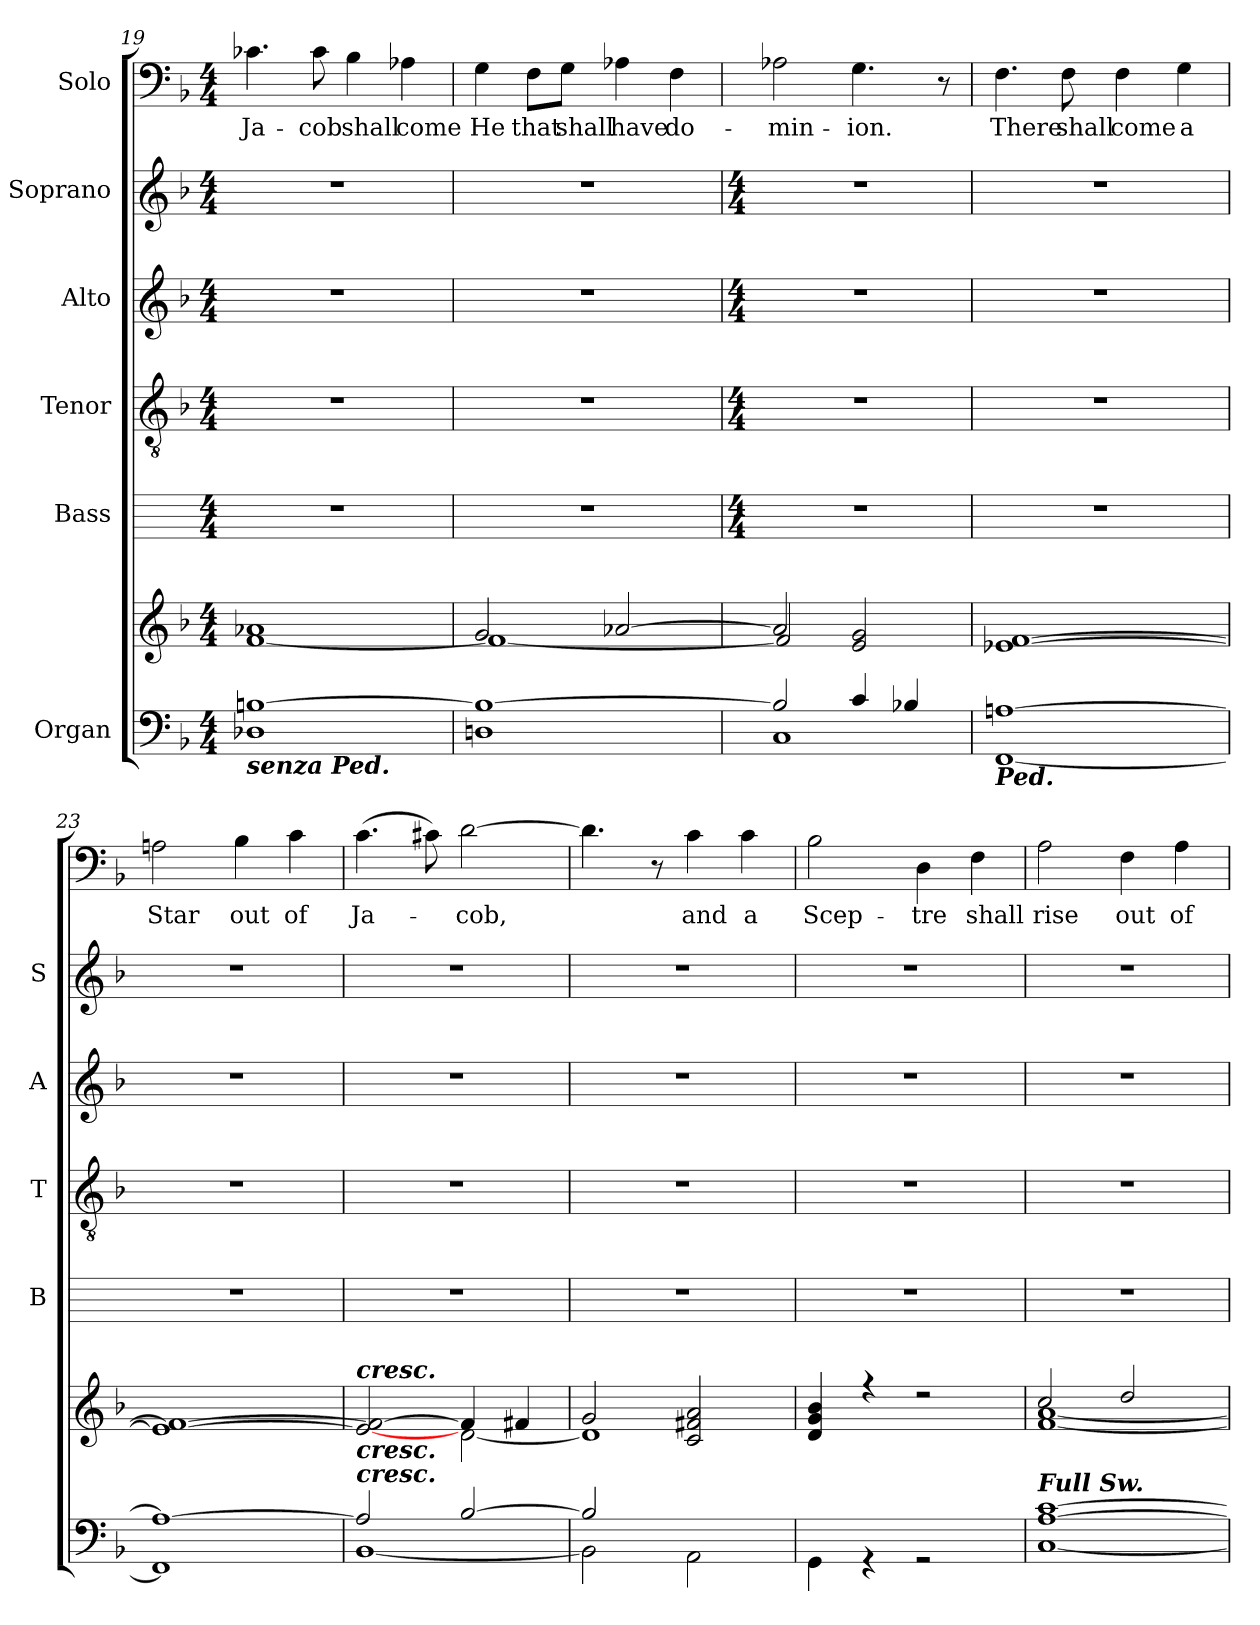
**kern	**kern	**kern	**kern	**kern	**kern	**kern	**text
*part6	*part6	*part5	*part4	*part3	*part2	*part1	*part1
*staff7	*staff6	*staff5	*staff4	*staff3	*staff2	*staff1	*staff1
*I"Organ	*	*I"Bass	*I"Tenor	*I"Alto	*I"Soprano	*I"Solo	*
*	*	*I'B	*I'T	*I'A	*I'S	*	*
*clefF4	*clefG2	*	*clefGv2	*clefG2	*clefG2	*clefF4	*
*k[b-]	*k[b-]	*	*k[b-]	*k[b-]	*k[b-]	*k[b-]	*
*F:	*F:	*	*F:	*F:	*F:	*F:	*
*M4/4	*M4/4	*M4/4	*M4/4	*M4/4	*M4/4	*M4/4	*
=19	=19	=19	=19	=19	=19	=19	=19
*^	*^	*	*	*	*	*	*
!LO:TX:b:Bi:t=senza Ped.	!	!	!	!	!	!	!	!	!
!	!	!	!	!	!	!	!	!	!LO:LY:b
[1Bn/	1D-X\	1a-X/	[1f\	1r	1r	1r	1r	4.c-X	Ja-
!	!	!	!	!	!	!	!	!	!LO:LY:b
.	.	.	.	.	.	.	.	8c-	-cob
!	!	!	!	!	!	!	!	!	!LO:LY:b
.	.	.	.	.	.	.	.	4B-	shall
!	!	!	!	!	!	!	!	!	!LO:LY:b
.	.	.	.	.	.	.	.	4A-X	come
=20	=20	=20	=20	=20	=20	=20	=20	=20	=20
!	!	!	!	!	!	!	!	!	!LO:LY:b
1B/_	1Dn\	2g/	1f\_	1r	1r	1r	1r	4G	He
!	!	!	!	!	!	!	!	!	!LO:LY:b
.	.	.	.	.	.	.	.	8F\L	that
!	!	!	!	!	!	!	!	!	!LO:LY:b
.	.	.	.	.	.	.	.	8G\J	shall
!	!	!	!	!	!	!	!	!	!LO:LY:b
.	.	[2a-X/	.	.	.	.	.	4A-X	have
!	!	!	!	!	!	!	!	!	!LO:LY:b
.	.	.	.	.	.	.	.	4F	do-
!!LO:LB:g=z
=21	=21	=21	=21	=21	=21	=21	=21	=21	=21
*	*	*	*	*M4/4	*M4/4	*M4/4	*M4/4	*	*
!	!	!	!	!	!	!	!	!	!LO:LY:b
2B/]	1C\	2a-/]	2f/]	1r	1r	1r	1r	2A-X	-min-
!	!	!	!	!	!	!	!	!	!LO:LY:b
4c/	.	2e/ 2g/	2ryy	.	.	.	.	4.G	-ion.
4B-X/	.	.	.	.	.	.	.	.	.
.	.	.	.	.	.	.	.	8r	.
=22	=22	=22	=22	=22	=22	=22	=22	=22	=22
!LO:TX:b:Bi:t=Ped.	!	!	!	!	!	!	!	!	!
!	!	!	!	!	!	!	!	!	!LO:LY:b
[1An/	[1FF\	[1e-X/ [1f/	1ryy	1r	1r	1r	1r	4.F	There
!	!	!	!	!	!	!	!	!	!LO:LY:b
.	.	.	.	.	.	.	.	8F	shall
!	!	!	!	!	!	!	!	!	!LO:LY:b
.	.	.	.	.	.	.	.	4F	come
!	!	!	!	!	!	!	!	!	!LO:LY:b
.	.	.	.	.	.	.	.	4G	a
=23	=23	=23	=23	=23	=23	=23	=23	=23	=23
!	!	!	!	!	!	!	!	!	!LO:LY:b
1A/_	1FF\]	1e-/_ 1f/_	1ryy	1r	1r	1r	1r	2An	Star
!	!	!	!	!	!	!	!	!	!LO:LY:b
.	.	.	.	.	.	.	.	4B-	out
!	!	!	!	!	!	!	!	!	!LO:LY:b
.	.	.	.	.	.	.	.	4c	of
=24	=24	=24	=24	=24	=24	=24	=24	=24	=24
!	!	!LO:TX:a:Bi:t=cresc.	!	!	!	!	!	!	!
!LO:TX:a:Bi:t=cresc.	!	!	!	!	!	!	!	!	!
!LO:TX:a:Bi:t=cresc.	!	!	!	!	!	!	!	!	!
!	!	!	!	!	!	!	!	!	!LO:LY:b
2A/]	[1BB-\	2e-/_ 2f/_	2ryy	1r	1r	1r	1r	(>4.c	Ja-
.	.	.	.	.	.	.	.	8c#X)	.
!	!	!	!	!	!	!	!	!	!LO:LY:b
[2B-/	.	4f/]	[2d\	.	.	.	.	[2d	cob,
.	.	4f#X/	.	.	.	.	.	.	.
=25	=25	=25	=25	=25	=25	=25	=25	=25	=25
2B-/]	2BB-\]	2g/	1d\]	1r	1r	1r	1r	4.d]	.
.	.	.	.	.	.	.	.	8r	.
!	!	!	!	!	!	!	!	!	!LO:LY:b
2ryy	2AA\	2c/ 2f#X/ 2a/	.	.	.	.	.	4c	and
!	!	!	!	!	!	!	!	!	!LO:LY:b
.	.	.	.	.	.	.	.	4c	a
=26	=26	=26	=26	=26	=26	=26	=26	=26	=26
!	!	!	!	!	!	!	!	!	!LO:LY:b
1ryy	4GG\	4d/ 4g/ 4b-/	1ryy	1r	1r	1r	1r	2B-	Scep-
.	4r	4r	.	.	.	.	.	.	.
!	!	!	!	!	!	!	!	!	!LO:LY:b
.	2r	2r	.	.	.	.	.	4D	-tre
!	!	!	!	!	!	!	!	!	!LO:LY:b
.	.	.	.	.	.	.	.	4F	shall
=27	=27	=27	=27	=27	=27	=27	=27	=27	=27
!LO:TX:a:Bi:t=Full Sw.	!	!	!	!	!	!	!	!	!
!	!	!	!	!	!	!	!	!	!LO:LY:b
[1A/ [1c/	[1C\	2cc/	[1f\ [1a\	1r	1r	1r	1r	2A	rise
!	!	!	!	!	!	!	!	!	!LO:LY:b
.	.	2dd/	.	.	.	.	.	4F	out
!	!	!	!	!	!	!	!	!	!LO:LY:b
.	.	.	.	.	.	.	.	4A	of
*v	*v	*	*	*	*	*	*	*	*
*	*v	*v	*	*	*	*	*	*
=	=	=	=	=	=	=	=
*-	*-	*-	*-	*-	*-	*-	*-
